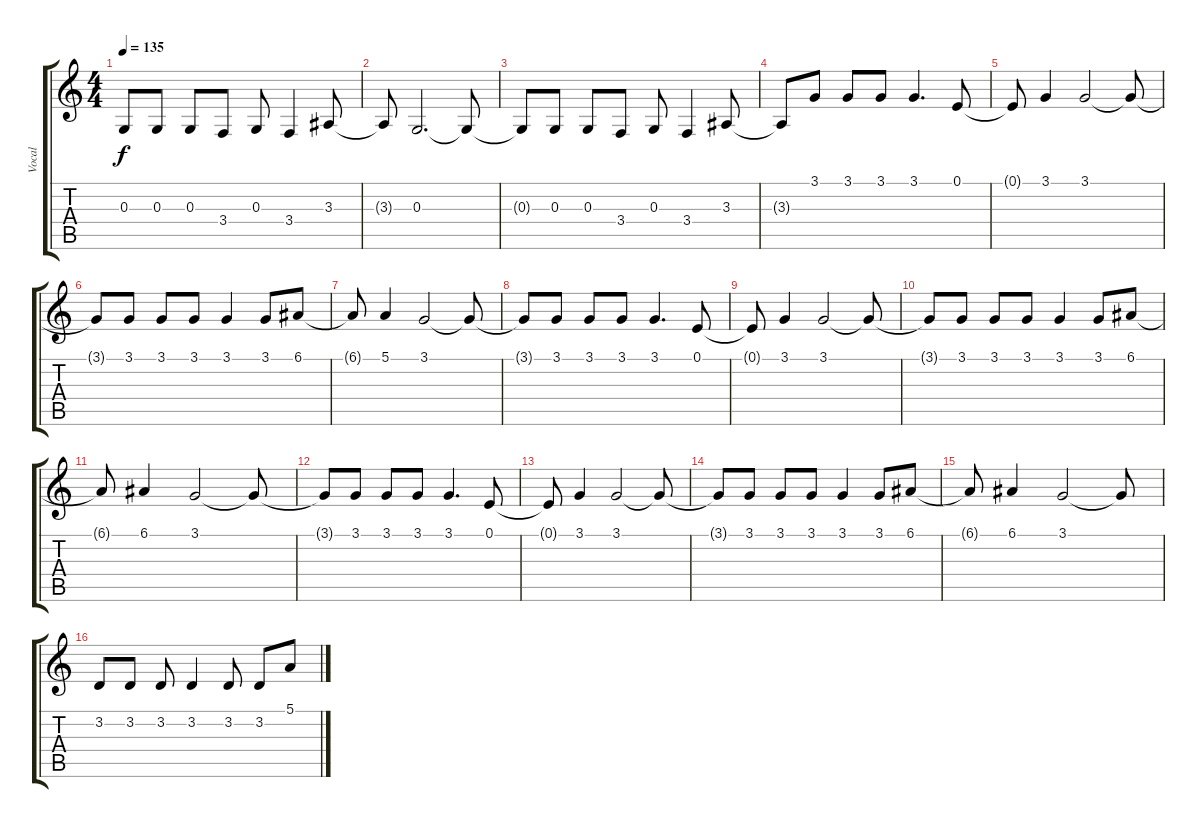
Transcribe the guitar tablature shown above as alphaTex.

\track ("Vocal" "Vocal") {instrument englishhorn}
\staff {score tabs}
\tuning (E4 B3 G3 D3 A2 E2) {hide}
\ts (4 4)
\tempo 135
\clef g2
\ks c
0.3{t}.8{dy f} 0.3.8 0.3.8 3.4.8 0.3.8 3.4.4 3.3.8 |
3.3{t}.8 0.3.2{d} 0.3{t}.8 |
0.3{t}.8 0.3.8 0.3.8 3.4.8 0.3.8 3.4.4 3.3.8 |
3.3{t}.8 3.1.8 3.1.8 3.1.8 3.1.4{d} 0.1.8 |
0.1{t}.8 3.1.4 3.1.2 3.1{t}.8 |
3.1{t}.8 3.1.8 3.1.8 3.1.8 3.1.4 3.1.8 6.1.8 |
6.1{t}.8 5.1.4 3.1.2 3.1{t}.8 |
3.1{t}.8 3.1.8 3.1.8 3.1.8 3.1.4{d} 0.1.8 |
0.1{t}.8 3.1.4 3.1.2 3.1{t}.8 |
3.1{t}.8 3.1.8 3.1.8 3.1.8 3.1.4 3.1.8 6.1.8 |
6.1{t}.8 6.1.4 3.1.2 3.1{t}.8 |
3.1{t}.8 3.1.8 3.1.8 3.1.8 3.1.4{d} 0.1.8 |
0.1{t}.8 3.1.4 3.1.2 3.1{t}.8 |
3.1{t}.8 3.1.8 3.1.8 3.1.8 3.1.4 3.1.8 6.1.8 |
6.1{t}.8 6.1.4 3.1.2 3.1{t}.8 |
3.2.8 3.2.8 3.2.8 3.2.4 3.2.8 3.2.8 5.1.8
